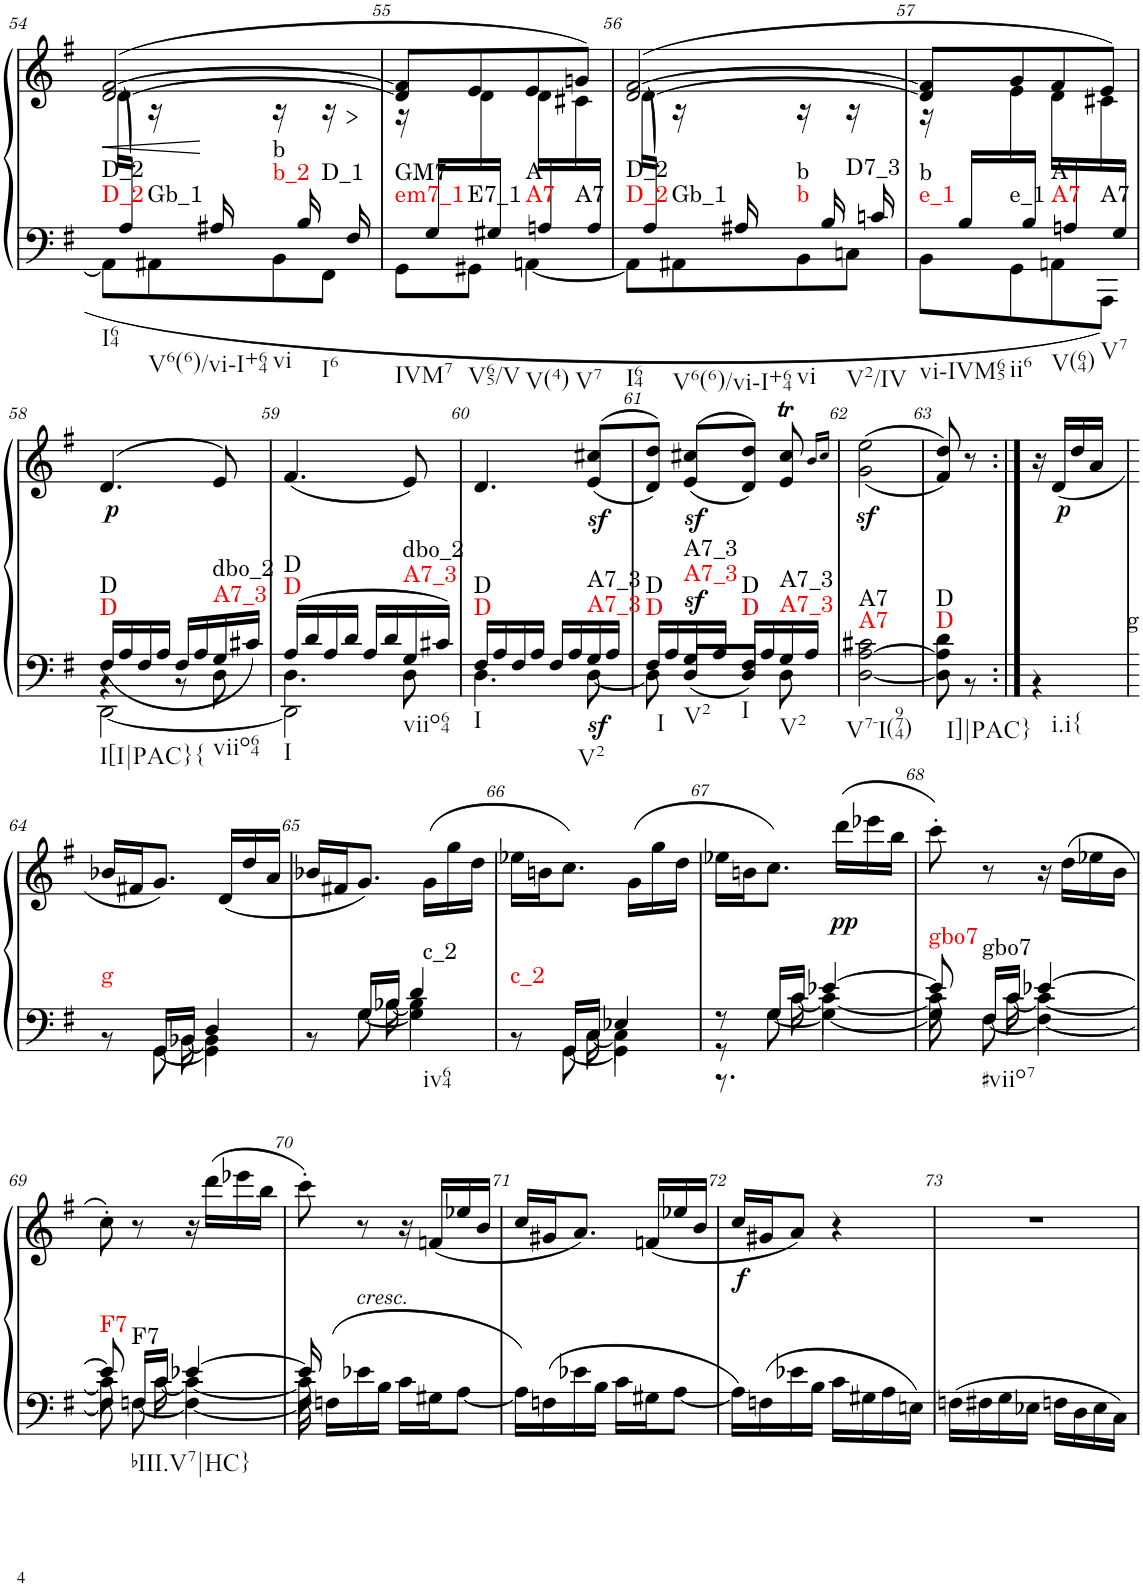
**kern	**kern	**dynam	**harte
*part1	*part1	*part1	*part1
*staff2	*staff1	*staff1/2	*
*I"Piano	*	*	*
*I'Pno	*	*	*
!!LO:PB:g=z
*clefF4	*clefG2	*	*
*k[f#]	*k[f#]	*	*
*G:	*G:	*	*
*M2/4	*M2/4	*	*
=54	=54	=54	=54
*^	*	*	*
*	*^	*	*	*
!	!	!	!	!LO:HP:b	!LO:H:n=1:kt=D_2
*	*	*	*^	*	*
!	!	!	!	!	!	!LO:H:n=2:kt=D_2
!	!	!	!	!	!	!LO:H:n=3:kt=Gb_1
!	!	!	!	!	!	!LO:H:n=4:kt=b_2
!	!	!	!	!	!	!LO:H:n=5:kt=b
!	!	!	!	!	!	!LO:H:n=6:kt=D_1
16ryy	2ryy	8AA\L]	([2d/ [2f#/	(16d\LL	<	N N N N N N
16A/JJ)	.	.	.	16ryy	.	.
16ryy	.	8AA#X\	.	16r	.	.
16A#X/	.	.	.	16ryy	[	.
16ryy	.	8BB\	.	16r	.	.
16B/	.	.	.	16ryy	.	.
16ryy	.	8FF#\J	.	16r	.	.
16F#/	.	.	.	16ryy	.	.
=55	=55	=55	=55	=55	=55	=55
!	!	!	!	!	!	!LO:H:n=1:kt=em7_1
!	!	!	!	!	!	!LO:H:n=2:kt=GM7
!	!	!	!	!	!	!LO:H:n=3:kt=E7_1
!	!	!	!	!	!	!LO:H:n=4:kt=A7
!	!	!	!	!	!	!LO:H:n=5:kt=A
!	!	!	!	!	!	!LO:H:n=6:kt=A7
16ryy	2ryy	8GG\L	8d/] 8f#/]L	16r	.	N N N N N N
16G/LL	.	.	.	16ryy	.	.
16ryy	.	8GG#X\J	8e/	16d\	.	.
16G#X/JJ	.	.	.	16ryy	.	.
16ryy	.	[4AAn\	8e/	16d\LL	.	.
16An/	.	.	.	16ryy	.	.
16ryy	.	.	8gn/J)	16c#X\	.	.
16A/JJ	.	.	.	16ryy	.	.
=56	=56	=56	=56	=56	=56	=56
!	!	!	!	!	!	!LO:H:n=1:kt=D_2
!	!	!	!	!	!	!LO:H:n=2:kt=D_2
!	!	!	!	!	!	!LO:H:n=3:kt=Gb_1
!	!	!	!	!	!	!LO:H:n=4:kt=b
!	!	!	!	!	!	!LO:H:n=5:kt=b
!	!	!	!	!	!	!LO:H:n=6:kt=D7_3
16ryy	2ryy	8AA\L]	([2d/ [2f#/	(16d\LL	.	N N N N N N
16A/JJ)	.	.	.	16ryy	.	.
16ryy	.	8AA#X\	.	16r	.	.
16A#X/	.	.	.	16ryy	.	.
16ryy	.	8BB\	.	16r	.	.
16B/	.	.	.	16ryy	.	.
16ryy	.	8Cn\J	.	16r	.	.
16cn/	.	.	.	16ryy	.	.
=57	=57	=57	=57	=57	=57	=57
!	!	!	!	!	!	!LO:H:n=1:kt=e_1
!	!	!	!	!	!	!LO:H:n=2:kt=b
!	!	!	!	!	!	!LO:H:n=3:kt=e_1
!	!	!	!	!	!	!LO:H:n=4:kt=A7
!	!	!	!	!	!	!LO:H:n=5:kt=A
!	!	!	!	!	!	!LO:H:n=6:kt=A7
16ryy	2ryy	8BB\L	8d/] 8f#/]L	16r	.	N N N N N N
16B/LL	.	.	.	16ryy	.	.
16ryy	.	8GG\	8g/	16e\	.	.
16B/JJ	.	.	.	16ryy	.	.
16ryy	.	8AAn\	8f#/	16d\LL	.	.
16An/	.	.	.	16ryy	.	.
16ryy	.	8AAA\J	8e/J)	16c#X\	.	.
16G/JJ	.	.	.	16ryy	.	.
!!LO:LB:g=z
=58	=58	=58	=58	=58	=58	=58
*	*	*^	*	*	*	*
!	!	!	!	!	!	!LO:DY:b	!LO:H:n=1:kt=D
!	!	!	!	!	!	!	!LO:H:n=2:kt=D
!	!	!	!	!	!	!	!LO:H:n=3:kt=A7_3
!	!	!	!	!	!	!	!LO:H:n=4:kt=dbo_2
*	*	*	*	*v	*v	*	*
16F#/LL	2ryy	4r	[2DD\	(4.d/	p	N N N N
16A/	.	.	.	.	.	.
16F#/	.	.	.	.	.	.
16A/JJ	.	.	.	.	.	.
16F#/LL	.	8r	.	.	.	.
16A/	.	.	.	.	.	.
16G/	.	8D\	.	8e/)	.	.
16c#X/JJ	.	.	.	.	.	.
*	*	*v	*v	*	*	*
=59	=59	=59	=59	=59	=59
!	!	!	!	!	!LO:H:n=1:kt=D
!	!	!	!	!	!LO:H:n=2:kt=D
16A/LL	4.D\	2DD\]	(4.f#/	.	N N
16d/	.	.	.	.	.
16A/	.	.	.	.	.
16d/JJ	.	.	.	.	.
16A/LL	.	.	.	.	.
16d/	.	.	.	.	.
!	!	!	!	!	!LO:H:n=1:kt=A7_3
!	!	!	!	!	!LO:H:n=2:kt=dbo_2
16G/	8D\	.	8e/)	.	N N
16c#X/JJ	.	.	.	.	.
=60	=60	=60	=60	=60	=60
!	!	!	!	!	!LO:H:n=1:kt=D
!	!	!	!	!	!LO:H:n=2:kt=D
!	!	!	!	!	!LO:H:n=3:kt=A7_3
!	!	!	!	!	!LO:H:n=4:kt=A7_3
2ryy	16F#/LL	4.D\	4.d/	.	N N N N
.	16A/	.	.	.	.
.	16F#/	.	.	.	.
.	16A/JJ	.	.	.	.
.	16F#/LL	.	.	.	.
.	16A/	.	.	.	.
!	!	!	!	!LO:DY:b=2	!
.	16G/	[8D\	((>8e/z< 8cc#X/z<L	sf	.
.	16A/JJ	.	.	.	.
=61	=61	=61	=61	=61	=61
!	!	!	!	!	!LO:H:n=1:kt=D
!	!	!	!	!	!LO:H:n=2:kt=D
!	!	!	!	!	!LO:H:n=3:kt=A7_3
!	!	!	!	!	!LO:H:n=4:kt=A7_3
!	!	!	!	!	!LO:H:n=5:kt=D
!	!	!	!	!	!LO:H:n=6:kt=D
!	!	!	!	!	!LO:H:n=7:kt=A7_3
!	!	!	!	!	!LO:H:n=8:kt=A7_3
2ryy	16F#/LL	8D\]	8d/ 8dd/J))	.	N N N N N N N N
.	16A/	.	.	.	.
!	!	!	!	!LO:DY:a=2	!
.	16G/	8D/L	((>8e/z< 8cc#X/z<L	sf	.
.	16A/JJ	.	.	.	.
.	16F#/LL	8D/J	8d/ 8dd/J))	.	.
.	16A/	.	.	.	.
.	16G/	8D\	8e/T 8cc#/T	.	.
.	16A/JJ	.	.	.	.
*v	*v	*v	*	*	*
.	16qb/LL	.	.
.	16qcc#/JJ	.	.
=62	=62	=62	=62
*^	*	*	*
!	!	!	!	!LO:H:n=1:kt=A7
!	!	!	!	!LO:H:n=2:kt=A7
2ryy	[2D\ [>2A\ 2c#X\	(<(2g\z< 2ee\z<	.	N N
=63	=63	=63	=63	=63
!	!	!	!	!LO:H:n=1:kt=D
!	!	!	!	!LO:H:n=2:kt=D
4ryy	8D\] 8A\] 8d\	8f#/ 8dd/))	.	N N
.	8r	8r	.	.
=63X1:|!	=63X1:|!	=63X1:|!	=63X1:|!	=63X1:|!
!	!	!	!	!LO:H:kt=g
4ryy	4r	16r	.	N
!	!	!	!LO:DY:b	!
.	.	(16d/LL	p	.
.	.	16dd/	.	.
.	.	16a/JJ	.	.
!!LO:LB:g=z
=64	=64	=64	=64	=64
*^	*^	*	*	*
!	!	!	!	!	!	!LO:H:kt=g
2ryy	8r	8ryy	8.ryy	16b-X/LL	.	N
.	.	.	.	16f#X/J	.	.
.	16GG/LL	[8GG\	.	8.g/J)	.	.
.	16BB-X/JJ	.	[16BB-\	.	.	.
.	4D/	4GG\]	4BB-\]	.	.	.
.	.	.	.	(16d/LL	.	.
.	.	.	.	16dd/	.	.
.	.	.	.	16a/JJ	.	.
=65	=65	=65	=65	=65	=65	=65
!	!	!	!	!	!	!LO:H:kt=c_2
2ryy	8r	8ryy	8.ryy	16b-X/LL	.	N
.	.	.	.	16f#X/J	.	.
.	16G/LL	[8G\	.	8.g/J)	.	.
.	16B-X/JJ	.	[16B-\	.	.	.
.	4d/	4G\]	4B-\]	.	.	.
.	.	.	.	(16g\LL	.	.
.	.	.	.	16gg\	.	.
.	.	.	.	16dd\JJ	.	.
=66	=66	=66	=66	=66	=66	=66
!	!	!	!	!	!	!LO:H:kt=c_2
2ryy	8r	8ryy	8.ryy	16ee-X\LL	.	N
.	.	.	.	16bn\J	.	.
.	16GG/LL	[8GG\	.	8.cc\J)	.	.
.	16C/JJ	.	[16C\	.	.	.
.	4E-X/	4GG\]	4C\]	.	.	.
.	.	.	.	(16g\LL	.	.
.	.	.	.	16gg\	.	.
.	.	.	.	16dd\JJ	.	.
=67	=67	=67	=67	=67	=67	=67
2ryy	8r	8r	8.r	16ee-X\LL	.	.
.	.	.	.	16bn\J	.	.
.	16G/LL	[8G\	.	8.cc\J)	.	.
.	16c/JJ	.	[16c\	.	.	.
.	[4e-X/	4G\_	4c\_	.	.	.
!	!	!	!	!	!LO:DY:b	!
.	.	.	.	(16ddd\LL	pp	.
.	.	.	.	16eee-X\	.	.
.	.	.	.	16bb\JJ	.	.
=68	=68	=68	=68	=68	=68	=68
!	!	!	!	!	!	!LO:H:n=1:kt=gbo7
!	!	!	!	!	!	!LO:H:n=2:kt=gbo7
2ryy	8e-/]	8G\]	8c\]	8ccc'\)	.	N N
.	16F#/LL	[8F#\	16ryy	8r	.	.
.	16c/JJ	.	[16c\	.	.	.
.	[4e-X/	4F#\_	4c\_	16r	.	.
.	.	.	.	(16dd\LL	.	.
.	.	.	.	16ee-X\	.	.
.	.	.	.	16b\JJ	.	.
!!LO:LB:g=z
=69	=69	=69	=69	=69	=69	=69
!	!	!	!	!	!	!LO:H:n=1:kt=F7
!	!	!	!	!	!	!LO:H:n=2:kt=F7
2ryy	8e-/]	8F#\]	8c\]	8cc'\)	.	N N
.	16Fn/LL	[8F\	16ryy	8r	.	.
.	16c/JJ	.	[16c\	.	.	.
.	[4e-X/	4F\_	4c\_	16r	.	.
.	.	.	.	(16ddd\LL	.	.
.	.	.	.	16eee-X\	.	.
.	.	.	.	16bb\JJ	.	.
=70	=70	=70	=70	=70	=70	=70
2ryy	16e-/]	16F\]	16c\]	8ccc'\)	.	.
.	16Fn\LL	4..ryy	4..ryy	.	.	.
!	!	!	!	!LO:TX:b:i:t=cresc.	!	!
.	16e-X\	.	.	8r	.	.
.	16B\JJ	.	.	.	.	.
.	16c\LL	.	.	16r	.	.
.	16G#X\J	.	.	(16fn/LL	.	.
.	[8A\J	.	.	16ee-X/	.	.
.	.	.	.	16b/JJ	.	.
*	*v	*v	*v	*	*	*
=71	=71	=71	=71	=71
2ryy	16A\LL]	16cc/LL	.	.
.	16Fn\	16g#X/J	.	.
.	16e-X\	8.a/J)	.	.
.	16B\JJ	.	.	.
.	16c\LL	.	.	.
.	16G#X\J	(16fn/LL	.	.
.	[8A\J	16ee-X/	.	.
.	.	16b/JJ	.	.
=72	=72	=72	=72	=72
!	!	!	!LO:DY:b	!
2ryy	16A\LL]	16cc/LL	f	.
.	16Fn\	16g#X/J	.	.
.	16e-X\	8a/J)	.	.
.	16B\JJ	.	.	.
.	16c\LL	4r	.	.
.	16G#X\	.	.	.
.	16A\	.	.	.
.	16En\JJ	.	.	.
=73	=73	=73	=73	=73
2ryy	16Fn\LL	2r	.	.
.	16F#X\	.	.	.
.	16G\	.	.	.
.	16E-X\JJ	.	.	.
.	16Fn\LL	.	.	.
.	16D\	.	.	.
.	16E-\	.	.	.
.	16C\JJ	.	.	.
*v	*v	*	*	*
=	=	=	=
*-	*-	*-	*-
